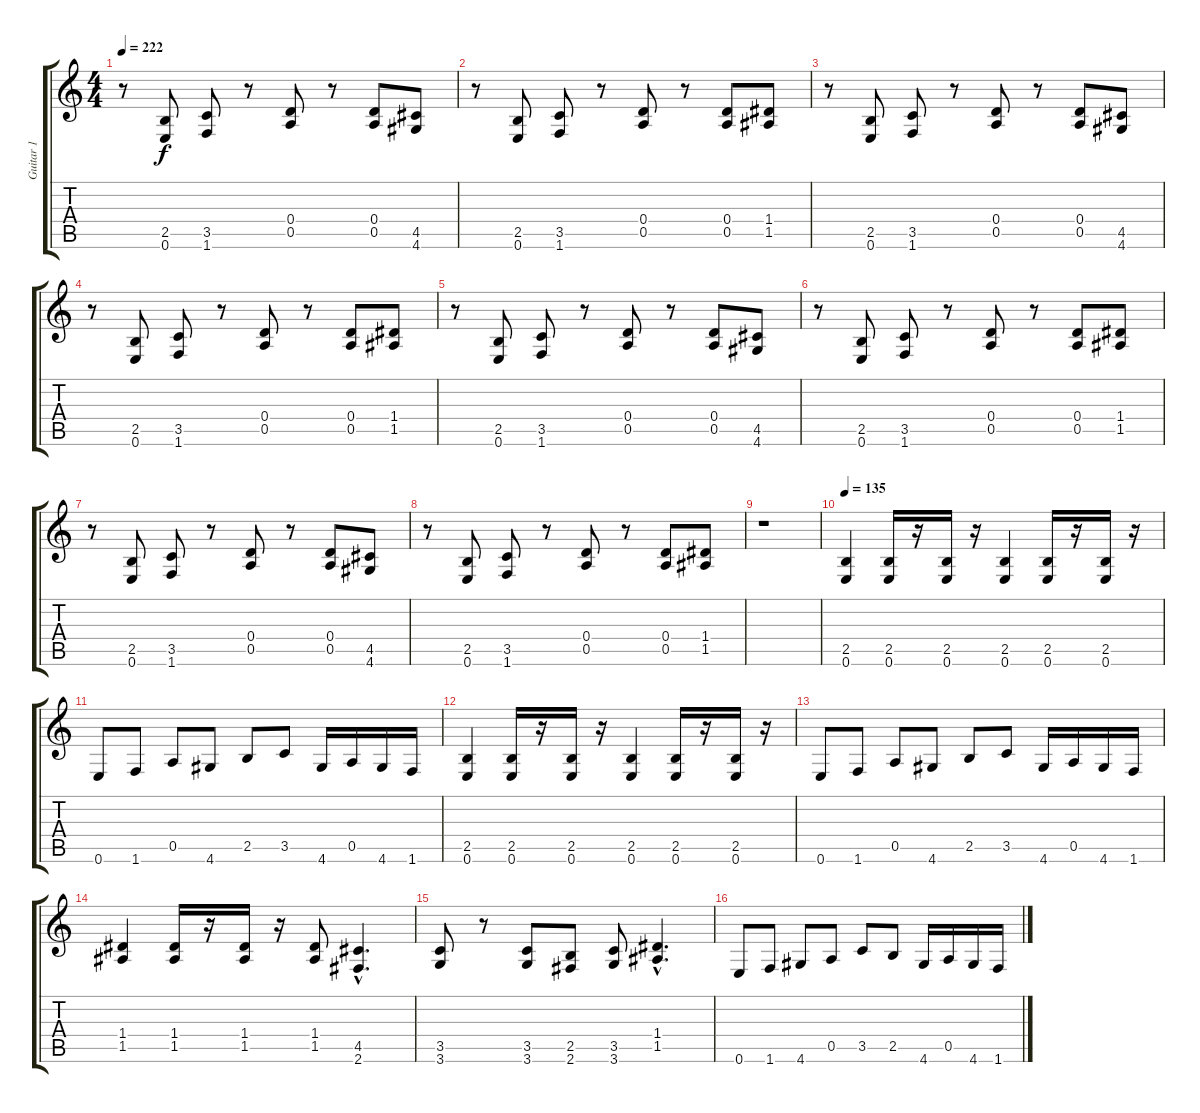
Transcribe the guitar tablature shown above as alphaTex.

\track ("Guitar 1" "Guitar 1") {instrument overdrivenguitar}
\staff {score tabs}
\tuning (E4 B3 G3 D3 A2 E2) {hide}
\ts (4 4)
\tempo 222
\clef g2
\ks c
r.8{dy f} (2.5 0.6).8 (3.5 1.6).8 r.8 (0.4 0.5).8 r.8 (0.4 0.5).8 (4.5 4.6).8 |
r.8 (2.5 0.6).8 (3.5 1.6).8 r.8 (0.4 0.5).8 r.8 (0.4 0.5).8 (1.4 1.5).8 |
r.8 (2.5 0.6).8 (3.5 1.6).8 r.8 (0.4 0.5).8 r.8 (0.4 0.5).8 (4.5 4.6).8 |
r.8 (2.5 0.6).8 (3.5 1.6).8 r.8 (0.4 0.5).8 r.8 (0.4 0.5).8 (1.4 1.5).8 |
r.8 (2.5 0.6).8 (3.5 1.6).8 r.8 (0.4 0.5).8 r.8 (0.4 0.5).8 (4.5 4.6).8 |
r.8 (2.5 0.6).8 (3.5 1.6).8 r.8 (0.4 0.5).8 r.8 (0.4 0.5).8 (1.4 1.5).8 |
r.8 (2.5 0.6).8 (3.5 1.6).8 r.8 (0.4 0.5).8 r.8 (0.4 0.5).8 (4.5 4.6).8 |
r.8 (2.5 0.6).8 (3.5 1.6).8 r.8 (0.4 0.5).8 r.8 (0.4 0.5).8 (1.4 1.5).8 |
r.1 |
\tempo 135
(2.5 0.6).4 (2.5 0.6).16 r.16 (2.5 0.6).16 r.16 (2.5 0.6).4 (2.5 0.6).16 r.16 (2.5 0.6).16 r.16 |
0.6.8 1.6.8 0.5.8 4.6.8 2.5.8 3.5.8 4.6.16 0.5.16 4.6.16 1.6.16 |
(2.5 0.6).4 (2.5 0.6).16 r.16 (2.5 0.6).16 r.16 (2.5 0.6).4 (2.5 0.6).16 r.16 (2.5 0.6).16 r.16 |
0.6.8 1.6.8 0.5.8 4.6.8 2.5.8 3.5.8 4.6.16 0.5.16 4.6.16 1.6.16 |
(1.4 1.5).4 (1.4 1.5).16 r.16 (1.4 1.5).16 r.16 (1.4 1.5).8 (4.5{hac} 2.6{hac}).4{d} |
(3.5 3.6).8 r.8 (3.5 3.6).8 (2.5 2.6).8 (3.5 3.6).8 (1.4{hac} 1.5{hac}).4{d} |
0.6.8 1.6.8 4.6.8 0.5.8 3.5.8 2.5.8 4.6.16 0.5.16 4.6.16 1.6.16
